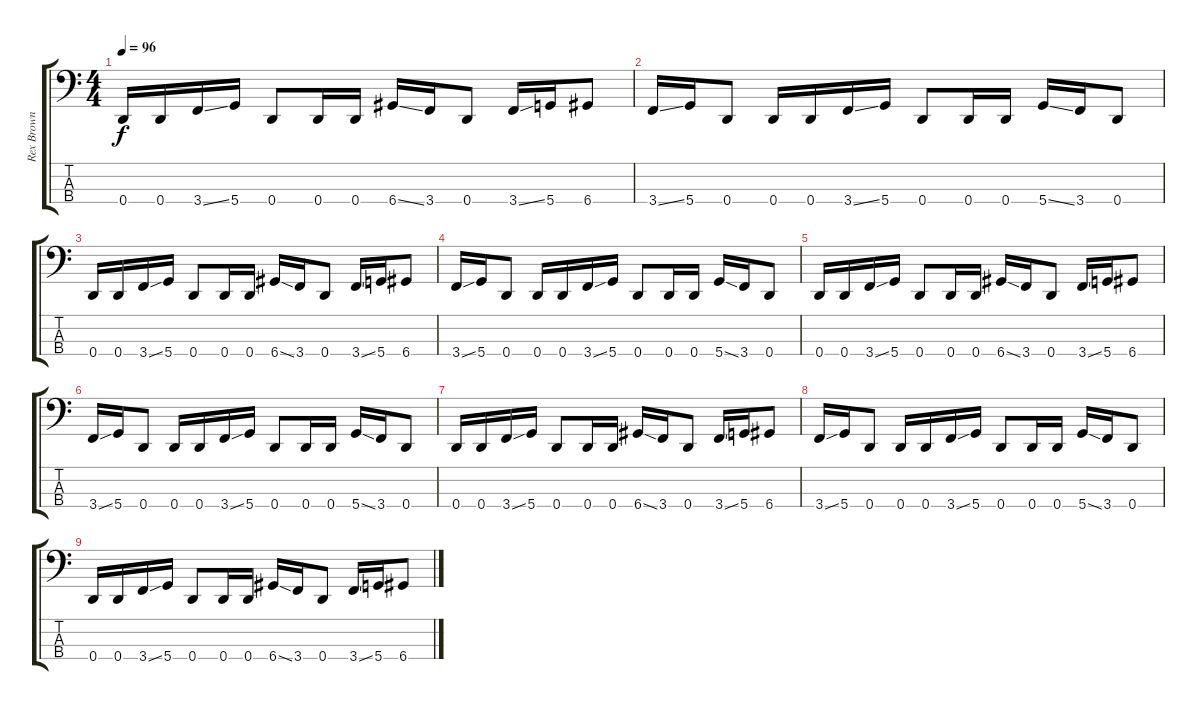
\track ("Rex Brown" "Rex Brown") {instrument electricbasspick}
\staff {score tabs}
\tuning (F2 C2 G1 D1) {hide}
\ts (4 4)
\tempo 96
\clef f4
\ks c
0.4.16{dy f} 0.4.16 3.4{ss}.16 5.4.16 0.4.8 0.4.16 0.4.16 6.4{ss}.16 3.4.16 0.4.8 3.4{ss}.16 5.4.16 6.4.8 |
3.4{ss}.16 5.4.16 0.4.8 0.4.16 0.4.16 3.4{ss}.16 5.4.16 0.4.8 0.4.16 0.4.16 5.4{ss}.16 3.4.16 0.4.8 |
0.4.16 0.4.16 3.4{ss}.16 5.4.16 0.4.8 0.4.16 0.4.16 6.4{ss}.16 3.4.16 0.4.8 3.4{ss}.16 5.4.16 6.4.8 |
3.4{ss}.16 5.4.16 0.4.8 0.4.16 0.4.16 3.4{ss}.16 5.4.16 0.4.8 0.4.16 0.4.16 5.4{ss}.16 3.4.16 0.4.8 |
0.4.16 0.4.16 3.4{ss}.16 5.4.16 0.4.8 0.4.16 0.4.16 6.4{ss}.16 3.4.16 0.4.8 3.4{ss}.16 5.4.16 6.4.8 |
3.4{ss}.16 5.4.16 0.4.8 0.4.16 0.4.16 3.4{ss}.16 5.4.16 0.4.8 0.4.16 0.4.16 5.4{ss}.16 3.4.16 0.4.8 |
0.4.16 0.4.16 3.4{ss}.16 5.4.16 0.4.8 0.4.16 0.4.16 6.4{ss}.16 3.4.16 0.4.8 3.4{ss}.16 5.4.16 6.4.8 |
3.4{ss}.16 5.4.16 0.4.8 0.4.16 0.4.16 3.4{ss}.16 5.4.16 0.4.8 0.4.16 0.4.16 5.4{ss}.16 3.4.16 0.4.8 |
0.4.16 0.4.16 3.4{ss}.16 5.4.16 0.4.8 0.4.16 0.4.16 6.4{ss}.16 3.4.16 0.4.8 3.4{ss}.16 5.4.16 6.4.8
